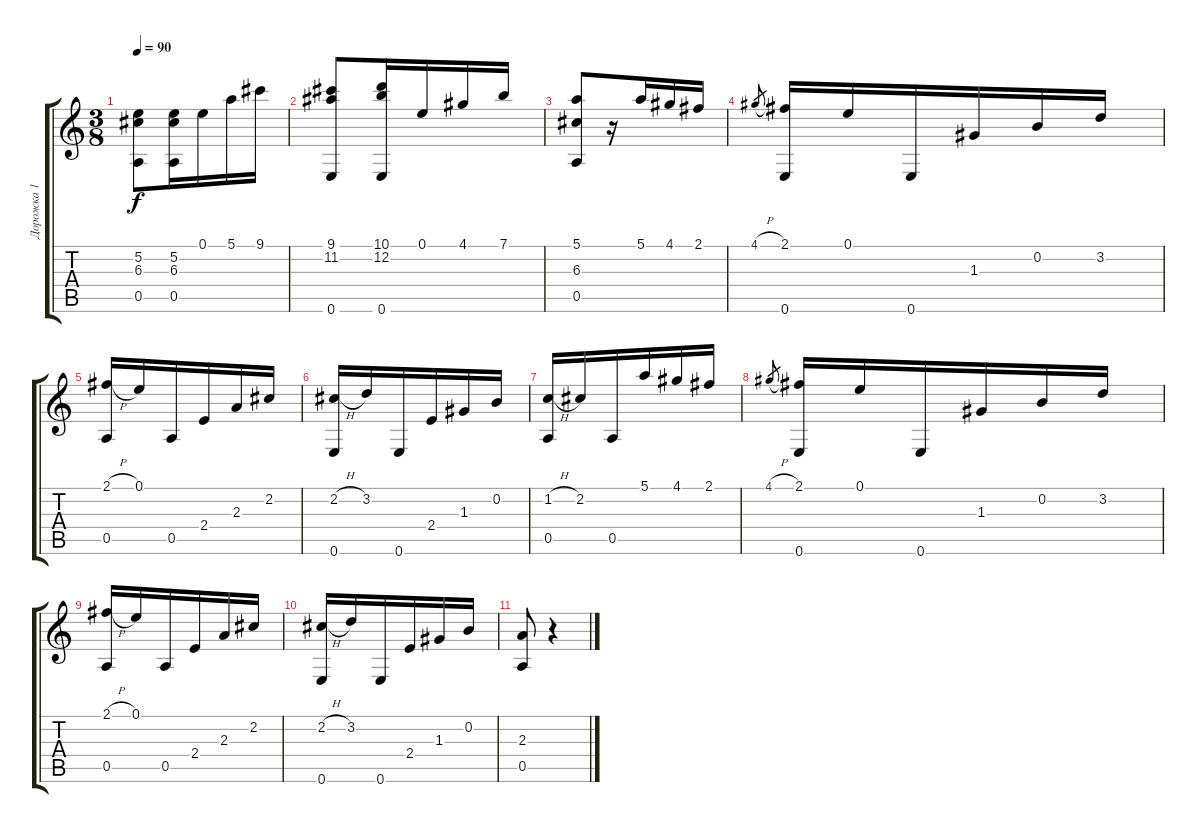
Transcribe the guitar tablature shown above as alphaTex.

\track ("Дорожка 1" "Дорожка 1") {instrument acousticguitarnylon}
\staff {score tabs}
\tuning (E4 B3 G3 D3 A2 E2) {hide}
\ts (3 8)
\tempo 90
\clef g2
\ks c
(5.2 6.3 0.5).8{dy f} (5.2 6.3 0.5).16 0.1.16 5.1.16 9.1.16 |
(9.1 11.2 0.6).8 (10.1 12.2 0.6).16 0.1.16 4.1.16 7.1.16 |
(5.1 6.3 0.5).8 r.16 5.1.16 4.1.16 2.1.16 |
4.1{h}.8{gr} (2.1 0.6).16 0.1.16 0.6.16 1.3.16 0.2.16 3.2.16 |
(2.1{h} 0.5).16 0.1.16 0.5.16 2.4.16 2.3.16 2.2.16 |
(2.2{h} 0.6).16 3.2.16 0.6.16 2.4.16 1.3.16 0.2.16 |
(1.2{h} 0.5).16 2.2.16 0.5.16 5.1.16 4.1.16 2.1.16 |
4.1{h}.8{gr} (2.1 0.6).16 0.1.16 0.6.16 1.3.16 0.2.16 3.2.16 |
(2.1{h} 0.5).16 0.1.16 0.5.16 2.4.16 2.3.16 2.2.16 |
(2.2{h} 0.6).16 3.2.16 0.6.16 2.4.16 1.3.16 0.2.16 |
(2.3 0.5).8 r.4
